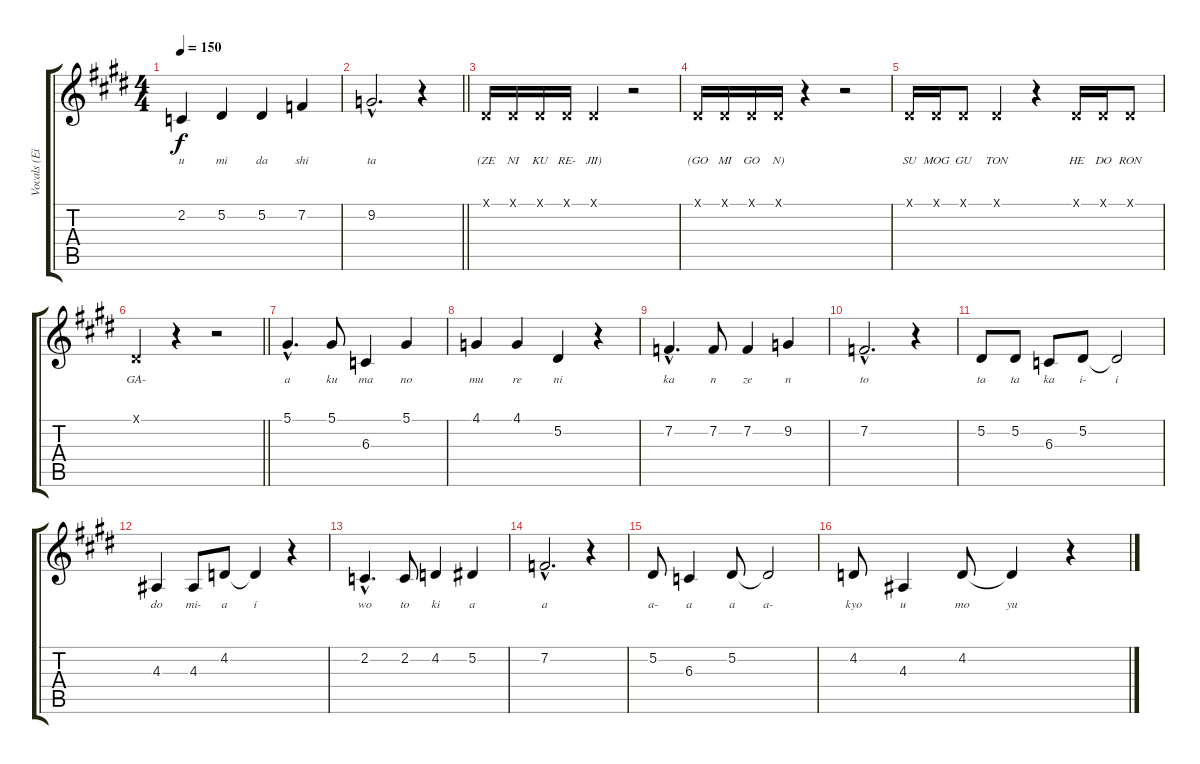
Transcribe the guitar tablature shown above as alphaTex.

\track ("Vocals (Eizo)" "Vocals (Ei") {instrument flute}
\staff {score tabs}
\tuning (Eb4 Bb3 Gb3 Db3 Ab2 Eb2) {hide}
\ts (4 4)
\tempo 150
\clef g2
\ks e
2.2.4{lyrics (0 "u") lyrics (1 "") lyrics (2 "") lyrics (3 "") lyrics (4 "") dy f} 5.2.4{lyrics (0 "mi") lyrics (1 "") lyrics (2 "") lyrics (3 "") lyrics (4 "")} 5.2.4{lyrics (0 "da") lyrics (1 "") lyrics (2 "") lyrics (3 "") lyrics (4 "")} 7.2.4{lyrics (0 "shi") lyrics (1 "") lyrics (2 "") lyrics (3 "") lyrics (4 "")} |
\barLineRight lightlight
9.2{hac}.2{d lyrics (0 "ta") lyrics (1 "") lyrics (2 "") lyrics (3 "") lyrics (4 "")} r.4 |
0.1{x}.16{lyrics (0 "(ZE") lyrics (1 "") lyrics (2 "") lyrics (3 "") lyrics (4 "")} 0.1{x}.16{lyrics (0 "NI") lyrics (1 "") lyrics (2 "") lyrics (3 "") lyrics (4 "")} 0.1{x}.16{lyrics (0 "KU") lyrics (1 "") lyrics (2 "") lyrics (3 "") lyrics (4 "")} 0.1{x}.16{lyrics (0 "RE-") lyrics (1 "") lyrics (2 "") lyrics (3 "") lyrics (4 "")} 0.1{x}.4{lyrics (0 "JII)") lyrics (1 "") lyrics (2 "") lyrics (3 "") lyrics (4 "")} r.2 |
0.1{x}.16{lyrics (0 "(GO") lyrics (1 "") lyrics (2 "") lyrics (3 "") lyrics (4 "")} 0.1{x}.16{lyrics (0 "MI") lyrics (1 "") lyrics (2 "") lyrics (3 "") lyrics (4 "")} 0.1{x}.16{lyrics (0 "GO") lyrics (1 "") lyrics (2 "") lyrics (3 "") lyrics (4 "")} 0.1{x}.16{lyrics (0 "N)") lyrics (1 "") lyrics (2 "") lyrics (3 "") lyrics (4 "")} r.4 r.2 |
0.1{x}.16{lyrics (0 "SU") lyrics (1 "") lyrics (2 "") lyrics (3 "") lyrics (4 "")} 0.1{x}.16{lyrics (0 "MOG") lyrics (1 "") lyrics (2 "") lyrics (3 "") lyrics (4 "")} 0.1{x}.8{lyrics (0 "GU") lyrics (1 "") lyrics (2 "") lyrics (3 "") lyrics (4 "")} 0.1{x}.4{lyrics (0 "TON") lyrics (1 "") lyrics (2 "") lyrics (3 "") lyrics (4 "")} r.4 0.1{x}.16{lyrics (0 "HE") lyrics (1 "") lyrics (2 "") lyrics (3 "") lyrics (4 "")} 0.1{x}.16{lyrics (0 "DO") lyrics (1 "") lyrics (2 "") lyrics (3 "") lyrics (4 "")} 0.1{x}.8{lyrics (0 "RON") lyrics (1 "") lyrics (2 "") lyrics (3 "") lyrics (4 "")} |
\barLineRight lightlight
0.1{x}.4{lyrics (0 "GA-") lyrics (1 "") lyrics (2 "") lyrics (3 "") lyrics (4 "")} r.4 r.2 |
5.1{hac}.4{d lyrics (0 "a") lyrics (1 "") lyrics (2 "") lyrics (3 "") lyrics (4 "")} 5.1.8{lyrics (0 "ku") lyrics (1 "") lyrics (2 "") lyrics (3 "") lyrics (4 "")} 6.3.4{lyrics (0 "ma") lyrics (1 "") lyrics (2 "") lyrics (3 "") lyrics (4 "")} 5.1.4{lyrics (0 "no") lyrics (1 "") lyrics (2 "") lyrics (3 "") lyrics (4 "")} |
4.1.4{lyrics (0 "mu") lyrics (1 "") lyrics (2 "") lyrics (3 "") lyrics (4 "")} 4.1.4{lyrics (0 "re") lyrics (1 "") lyrics (2 "") lyrics (3 "") lyrics (4 "")} 5.2.4{lyrics (0 "ni") lyrics (1 "") lyrics (2 "") lyrics (3 "") lyrics (4 "")} r.4 |
7.2{hac}.4{d lyrics (0 "ka") lyrics (1 "") lyrics (2 "") lyrics (3 "") lyrics (4 "")} 7.2.8{lyrics (0 "n") lyrics (1 "") lyrics (2 "") lyrics (3 "") lyrics (4 "")} 7.2.4{lyrics (0 "ze") lyrics (1 "") lyrics (2 "") lyrics (3 "") lyrics (4 "")} 9.2.4{lyrics (0 "n") lyrics (1 "") lyrics (2 "") lyrics (3 "") lyrics (4 "")} |
7.2{hac}.2{d lyrics (0 "to") lyrics (1 "") lyrics (2 "") lyrics (3 "") lyrics (4 "")} r.4 |
5.2.8{lyrics (0 "ta") lyrics (1 "") lyrics (2 "") lyrics (3 "") lyrics (4 "")} 5.2.8{lyrics (0 "ta") lyrics (1 "") lyrics (2 "") lyrics (3 "") lyrics (4 "")} 6.3.8{lyrics (0 "ka") lyrics (1 "") lyrics (2 "") lyrics (3 "") lyrics (4 "")} 5.2.8{lyrics (0 "i-") lyrics (1 "") lyrics (2 "") lyrics (3 "") lyrics (4 "")} 5.2{t}.2{lyrics (0 "i") lyrics (1 "") lyrics (2 "") lyrics (3 "") lyrics (4 "")} |
4.3.4{lyrics (0 "do") lyrics (1 "") lyrics (2 "") lyrics (3 "") lyrics (4 "")} 4.3.8{lyrics (0 "mi-") lyrics (1 "") lyrics (2 "") lyrics (3 "") lyrics (4 "")} 4.2.8{lyrics (0 "a") lyrics (1 "") lyrics (2 "") lyrics (3 "") lyrics (4 "")} 4.2{t}.4{lyrics (0 "i") lyrics (1 "") lyrics (2 "") lyrics (3 "") lyrics (4 "")} r.4 |
2.2{hac}.4{d lyrics (0 "wo") lyrics (1 "") lyrics (2 "") lyrics (3 "") lyrics (4 "")} 2.2.8{lyrics (0 "to") lyrics (1 "") lyrics (2 "") lyrics (3 "") lyrics (4 "")} 4.2.4{lyrics (0 "ki") lyrics (1 "") lyrics (2 "") lyrics (3 "") lyrics (4 "")} 5.2.4{lyrics (0 "a") lyrics (1 "") lyrics (2 "") lyrics (3 "") lyrics (4 "")} |
7.2{hac}.2{d lyrics (0 "a") lyrics (1 "") lyrics (2 "") lyrics (3 "") lyrics (4 "")} r.4 |
5.2.8{lyrics (0 "a-") lyrics (1 "") lyrics (2 "") lyrics (3 "") lyrics (4 "")} 6.3.4{lyrics (0 "a") lyrics (1 "") lyrics (2 "") lyrics (3 "") lyrics (4 "")} 5.2.8{lyrics (0 "a") lyrics (1 "") lyrics (2 "") lyrics (3 "") lyrics (4 "")} 5.2{t}.2{lyrics (0 "a-") lyrics (1 "") lyrics (2 "") lyrics (3 "") lyrics (4 "")} |
4.2.8{lyrics (0 "kyo") lyrics (1 "") lyrics (2 "") lyrics (3 "") lyrics (4 "")} 4.3.4{lyrics (0 "u") lyrics (1 "") lyrics (2 "") lyrics (3 "") lyrics (4 "")} 4.2.8{lyrics (0 "mo") lyrics (1 "") lyrics (2 "") lyrics (3 "") lyrics (4 "")} 4.2{t}.4{lyrics (0 "yu") lyrics (1 "") lyrics (2 "") lyrics (3 "") lyrics (4 "")} r.4
